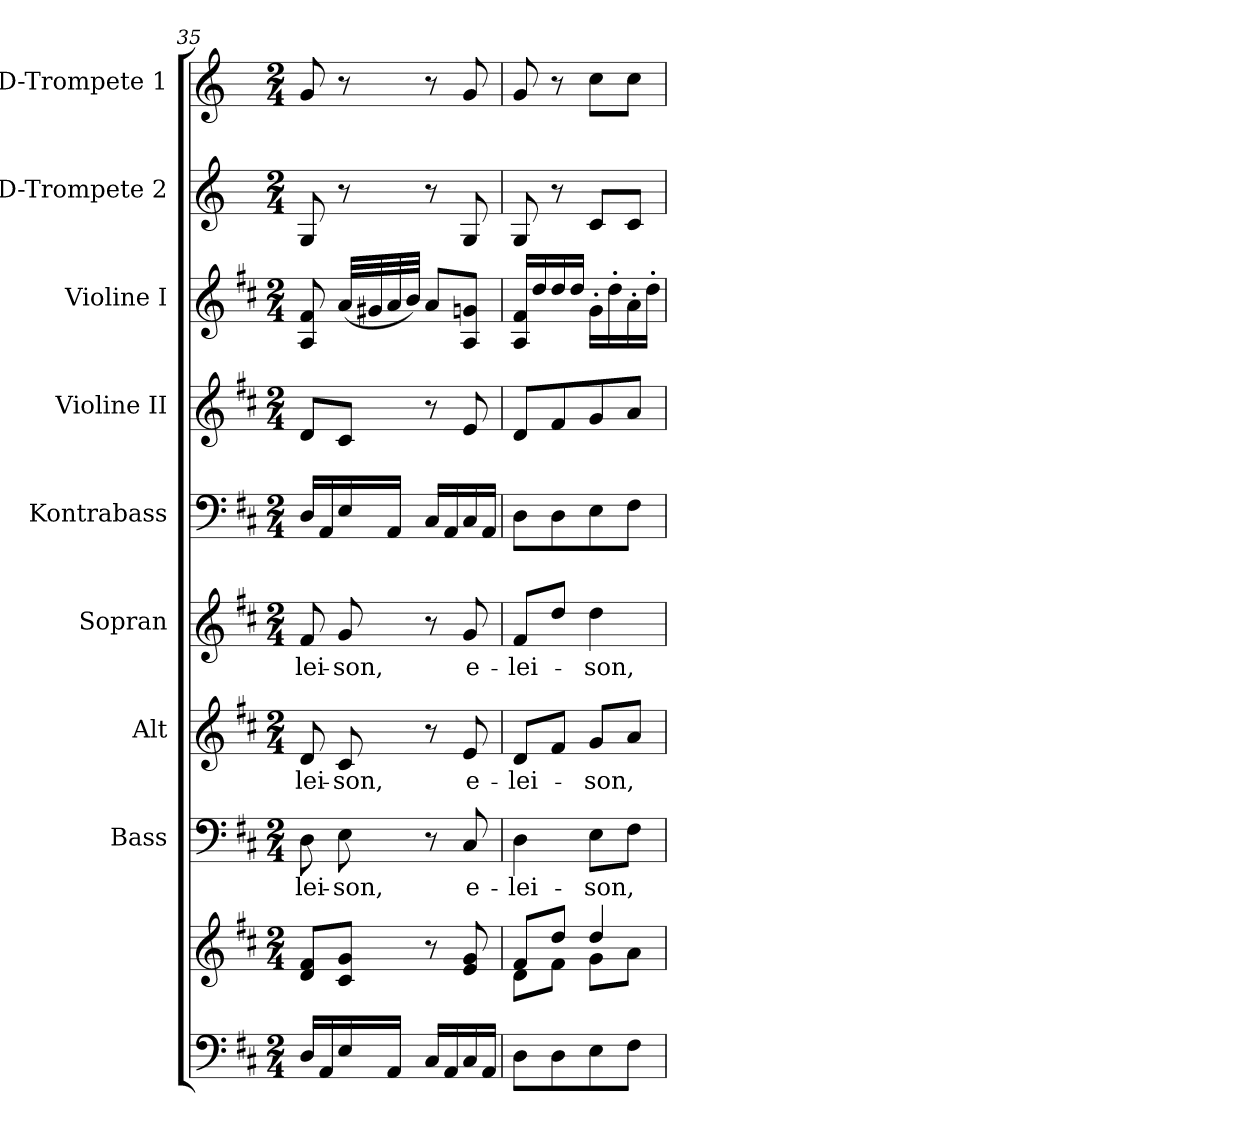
**kern	**kern	**kern	**text	**kern	**text	**kern	**text	**kern	**kern	**kern	**kern	**kern
*part9	*part9	*part8	*part8	*part7	*part7	*part6	*part6	*part5	*part4	*part3	*part2	*part1
*staff10	*staff9	*staff8	*staff8	*staff7	*staff7	*staff6	*staff6	*staff5	*staff4	*staff3	*staff2	*staff1
*	*	*I"Bass	*	*I"Alt	*	*I"Sopran	*	*I"Kontrabass	*I"Violine II	*I"Violine I	*I"D-Trompete 2	*I"D-Trompete 1
*	*	*I'B.	*	*I'A.	*	*I'S.	*	*I'Kb.	*I'Vl. II	*I'Vl. I	*I'D Trp. 2	*I'D Trp. 1
*clefF4	*clefG2	*clefF4	*	*clefG2	*	*clefG2	*	*clefF4	*clefG2	*clefG2	*clefG2	*clefG2
*	*	*	*	*	*	*	*	*ITrd7c12	*	*	*ITrd-1c-2	*ITrd-1c-2
*k[f#c#]	*k[f#c#]	*k[f#c#]	*	*k[f#c#]	*	*k[f#c#]	*	*k[f#c#]	*k[f#c#]	*k[f#c#]	*k[f#c#]	*k[f#c#]
*D:	*D:	*D:	*	*D:	*	*D:	*	*D:	*D:	*D:	*D:	*D:
*M2/4	*M2/4	*M2/4	*	*M2/4	*	*M2/4	*	*M2/4	*M2/4	*M2/4	*M2/4	*M2/4
=35	=35	=35	=35	=35	=35	=35	=35	=35	=35	=35	=35	=35
!	!	!	!LO:LY:b	!	!LO:LY:b	!	!LO:LY:b	!	!	!	!	!
16D/LL	8d/ 8f#/L	8D\	-lei-	8d/	-lei-	8f#/	-lei-	16DD/LL	8d/L	8A/ 8f#/	8A/	8a/
16AA/	.	.	.	.	.	.	.	16AAA/	.	.	.	.
!	!	!	!LO:LY:b	!	!LO:LY:b	!	!LO:LY:b	!	!	!	!	!
16E/	8c#/ 8g/J	8E\	-son,	8c#/	-son,	8g/	-son,	16EE/	8c#/J	(<32a/LLL	8r	8r
.	.	.	.	.	.	.	.	.	.	32g#X/	.	.
16AA/JJ	.	.	.	.	.	.	.	16AAA/JJ	.	32a/	.	.
.	.	.	.	.	.	.	.	.	.	32b/JJJ)	.	.
16C#/LL	8r	8r	.	8r	.	8r	.	16CC#/LL	8r	8a/L	8r	8r
16AA/	.	.	.	.	.	.	.	16AAA/	.	.	.	.
!	!	!	!LO:LY:b	!	!LO:LY:b	!	!LO:LY:b	!	!	!	!	!
16C#/	8e/ 8g/	8C#/	e-	8e/	e-	8g/	e-	16CC#/	8e/	8A/ 8gn/J	8A/	8a/
16AA/JJ	.	.	.	.	.	.	.	16AAA/JJ	.	.	.	.
=36	=36	=36	=36	=36	=36	=36	=36	=36	=36	=36	=36	=36
*	*^	*	*	*	*	*	*	*	*	*	*	*
!	!	!	!	!LO:LY:b	!	!LO:LY:b	!	!LO:LY:b	!	!	!	!	!
8D\L	8f#/L	8d\L	4D\	-lei-	8d/L	-lei-	8f#/L	-lei-	8DD\L	8d/L	16A/ 16f#/LL	8A/	8a/
.	.	.	.	.	.	.	.	.	.	.	16dd/	.	.
8D\	8dd/J	8f#\J	.	.	8f#/J	.	8dd/J	.	8DD\	8f#/	16dd/	8r	8r
.	.	.	.	.	.	.	.	.	.	.	16dd/JJ	.	.
!	!	!	!	!LO:LY:b	!	!LO:LY:b	!	!LO:LY:b	!	!	!	!	!
8E\	4dd/	8g\L	8E\L	-son,	8g/L	-son,	4dd\	-son,	8EE\	8g/	16g'>\LL	8d/L	8dd\L
.	.	.	.	.	.	.	.	.	.	.	16dd'>\	.	.
8F#\J	.	8a\J	8F#\J	.	8a/J	.	.	.	8FF#\J	8a/J	16a'>\	8d/J	8dd\J
.	.	.	.	.	.	.	.	.	.	.	16dd'>\JJ	.	.
*	*v	*v	*	*	*	*	*	*	*	*	*	*	*
=	=	=	=	=	=	=	=	=	=	=	=	=
*-	*-	*-	*-	*-	*-	*-	*-	*-	*-	*-	*-	*-
